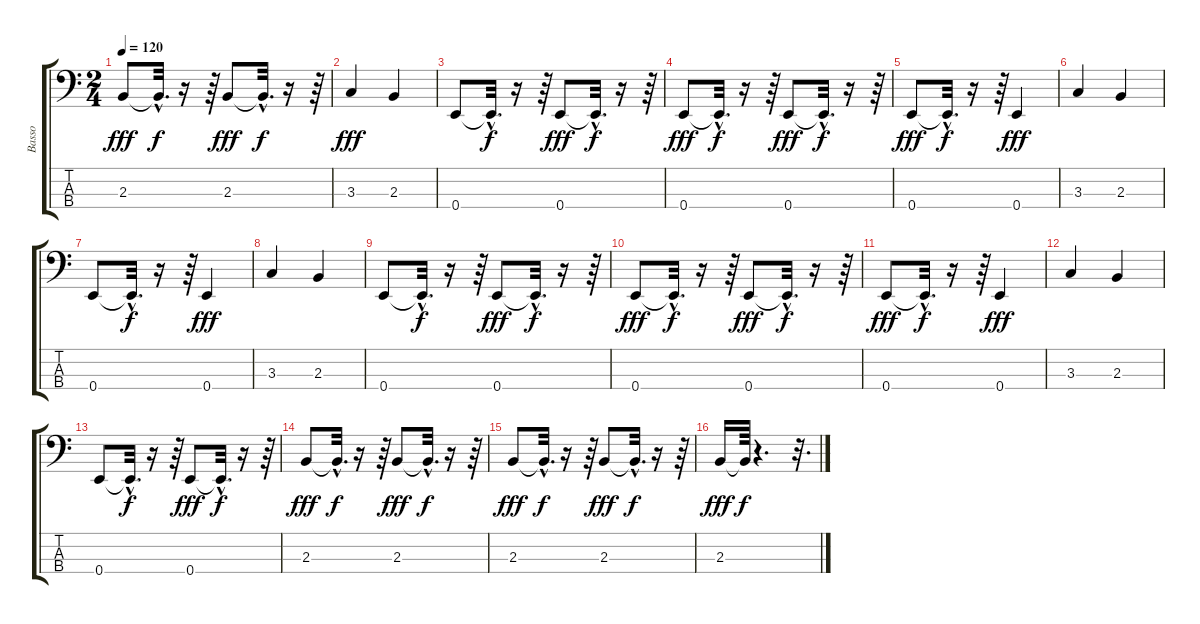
\track ("Basso" "Basso") {instrument electricbasspick}
\staff {score tabs}
\tuning (G2 D2 A1 E1) {hide}
\ts (2 4)
\tempo 120
\clef f4
\ks c
2.3.8{dy fff} 2.3{hac t}.32{d dy f} r.16 r.64 2.3.8{dy fff} 2.3{hac t}.32{d dy f} r.16 r.64 |
3.3.4{dy fff} 2.3.4 |
0.4.8 0.4{hac t}.32{d dy f} r.16 r.64 0.4.8{dy fff} 0.4{hac t}.32{d dy f} r.16 r.64 |
0.4.8{dy fff} 0.4{hac t}.32{d dy f} r.16 r.64 0.4.8{dy fff} 0.4{hac t}.32{d dy f} r.16 r.64 |
0.4.8{dy fff} 0.4{hac t}.32{d dy f} r.16 r.64 0.4.4{dy fff} |
3.3.4 2.3.4 |
0.4.8 0.4{hac t}.32{d dy f} r.16 r.64 0.4.4{dy fff} |
3.3.4 2.3.4 |
0.4.8 0.4{hac t}.32{d dy f} r.16 r.64 0.4.8{dy fff} 0.4{hac t}.32{d dy f} r.16 r.64 |
0.4.8{dy fff} 0.4{hac t}.32{d dy f} r.16 r.64 0.4.8{dy fff} 0.4{hac t}.32{d dy f} r.16 r.64 |
0.4.8{dy fff} 0.4{hac t}.32{d dy f} r.16 r.64 0.4.4{dy fff} |
3.3.4 2.3.4 |
0.4.8 0.4{hac t}.32{d dy f} r.16 r.64 0.4.8{dy fff} 0.4{hac t}.32{d dy f} r.16 r.64 |
2.3.8{dy fff} 2.3{hac t}.32{d dy f} r.16 r.64 2.3.8{dy fff} 2.3{hac t}.32{d dy f} r.16 r.64 |
2.3.8{dy fff} 2.3{hac t}.32{d dy f} r.16 r.64 2.3.8{dy fff} 2.3{hac t}.32{d dy f} r.16 r.64 |
2.3.16{dy fff} 2.3{t}.64{dy f} r.4{d} r.32{d}
